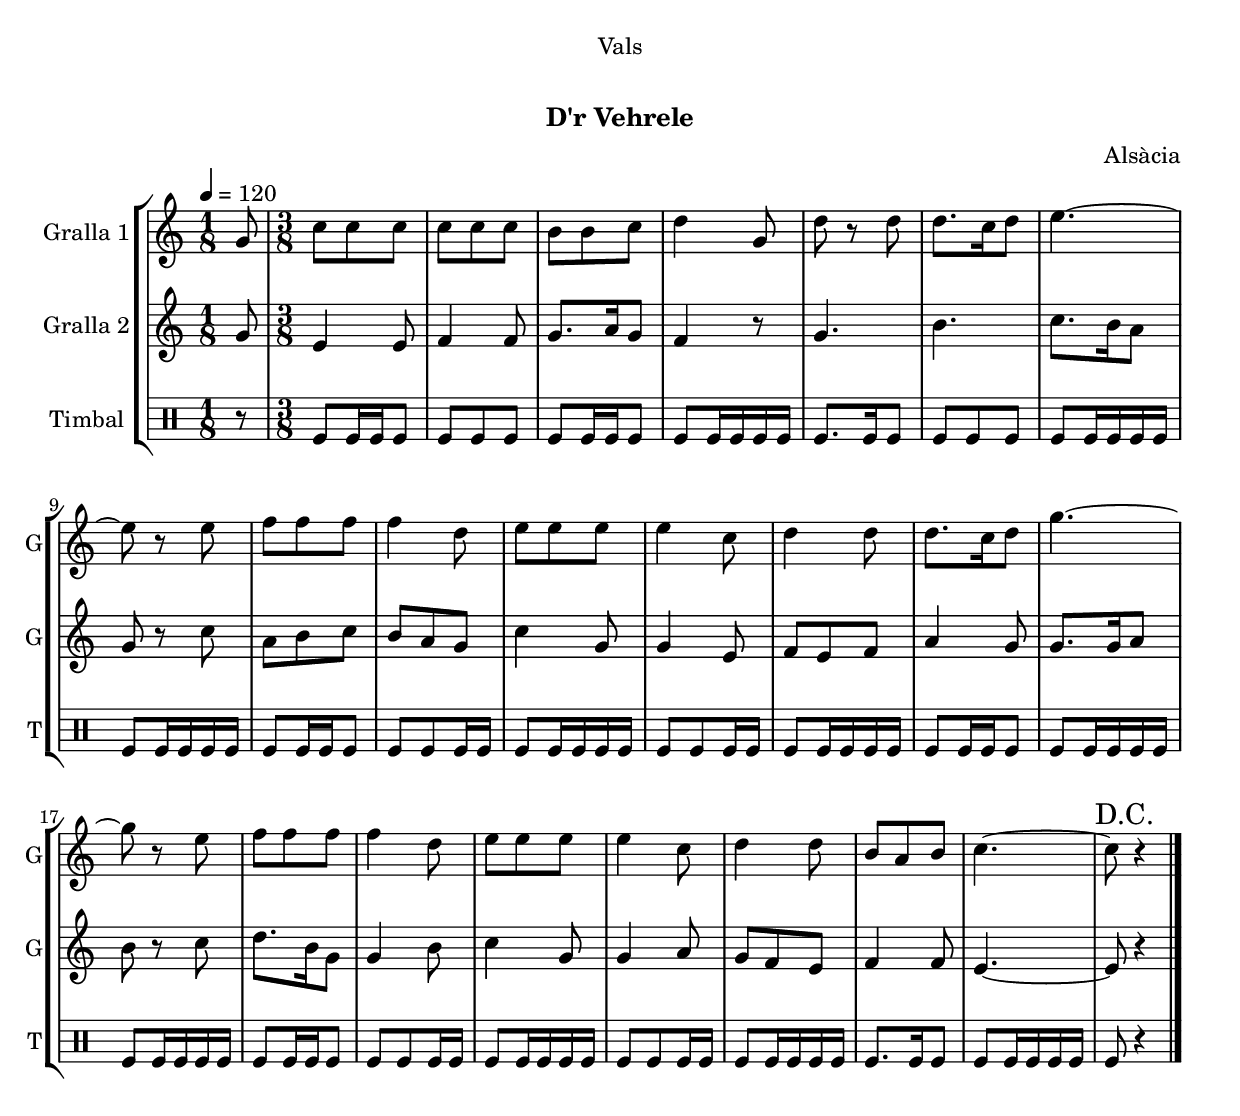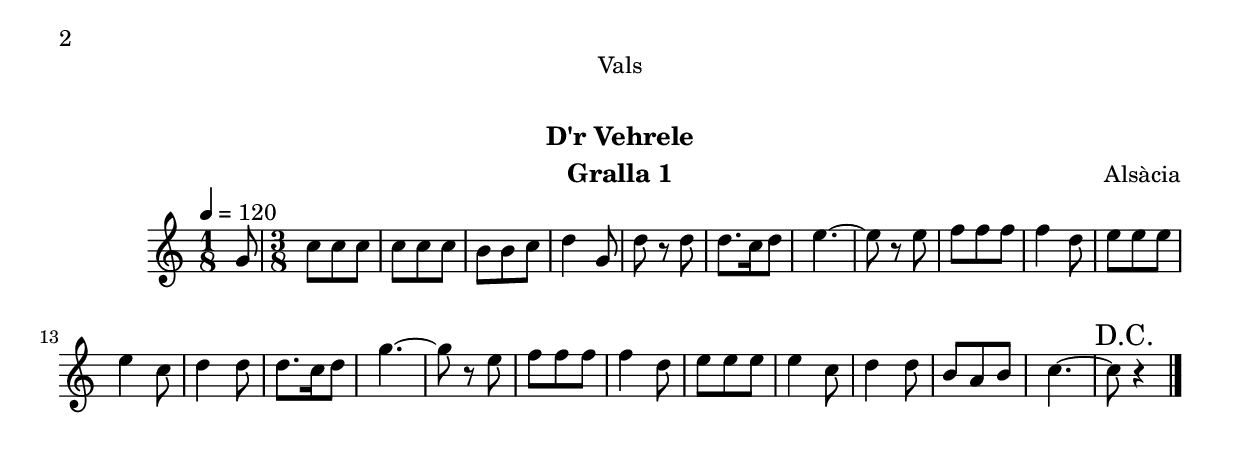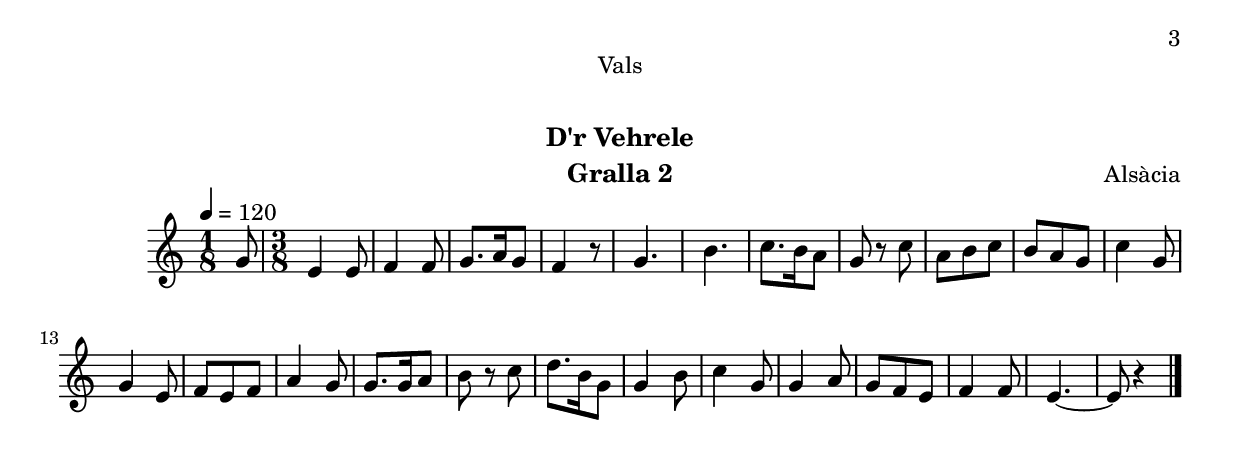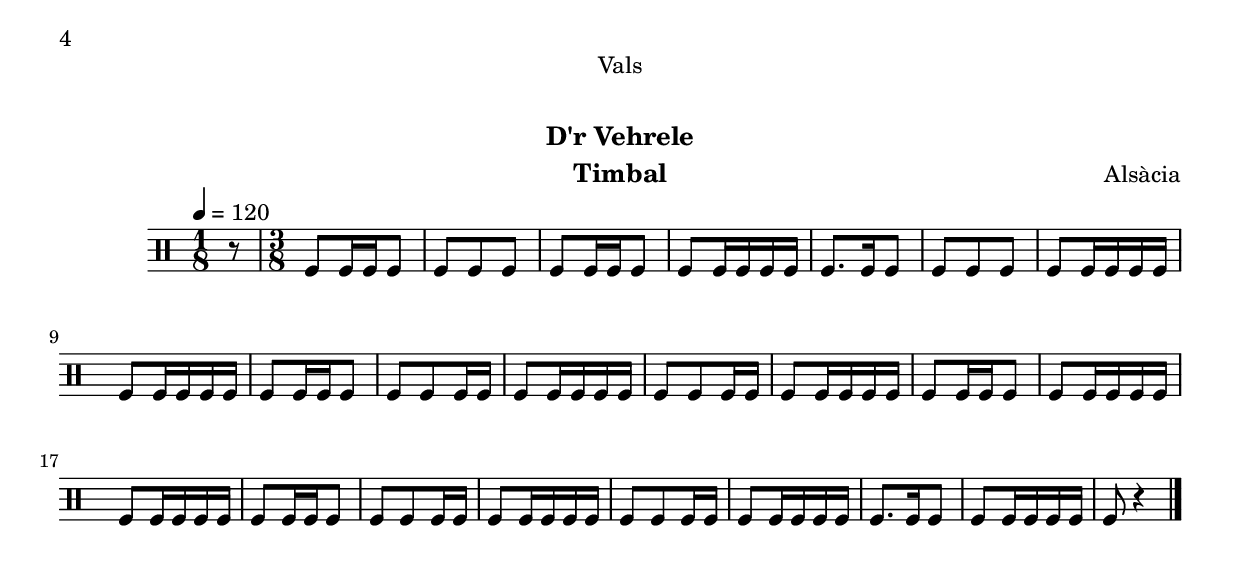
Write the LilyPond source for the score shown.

\version "2.16.0"

\header {
  dedication="Vals"
  title="  "
  subtitle="D'r Vehrele"
  subsubtitle=""
  poet=""
  meter=""
  piece=""
  composer="Alsàcia"
  arranger=""
  opus=""
  instrument=""
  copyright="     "
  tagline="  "
}

liniaroAa =
\relative g'
{
  \tempo 4=120
  \clef treble
  \key c \major
  \time 1/8
  g8  |
  \time 3/8   c8 c c  |
  c8 c c  |
  b8 b c  |
  %05
  d4 g,8  |
  d'8 r d  |
  d8. c16 d8  |
  e4. ~  |
  e8 r e  |
  %10
  f8 f f  |
  f4 d8  |
  e8 e e  |
  e4 c8  |
  d4 d8  |
  %15
  d8. c16 d8  |
  g4. ~  |
  g8 r e  |
  f8 f f  |
  f4 d8  |
  %20
  e8 e e  |
  e4 c8  |
  d4 d8  |
  b8 a b  |
  c4. ~  |
  %25
  \mark "D.C." c8 r4  \bar "|."
}

liniaroAb =
\relative g'
{
  \tempo 4=120
  \clef treble
  \key c \major
  \time 1/8
  g8  |
  \time 3/8   e4 e8  |
  f4 f8  |
  g8. a16 g8  |
  %05
  f4 r8  |
  g4.  |
  b4.  |
  c8. b16 a8  |
  g8 r c  |
  %10
  a8 b c  |
  b8 a g  |
  c4 g8  |
  g4 e8  |
  f8 e f  |
  %15
  a4 g8  |
  g8. g16 a8  |
  b8 r c  |
  d8. b16 g8  |
  g4 b8  |
  %20
  c4 g8  |
  g4 a8  |
  g8 f e  |
  f4 f8  |
  e4. ~  |
  %25
  e8 r4  \bar "|."
}

liniaroAc =
\drummode
{
  \tempo 4=120
  \time 1/8
  r8  |
  \time 3/8   tomfl8 tomfl16 tomfl tomfl8  |
  tomfl8 tomfl tomfl  |
  tomfl8 tomfl16 tomfl tomfl8  |
  %05
  tomfl8 tomfl16 tomfl tomfl tomfl  |
  tomfl8. tomfl16 tomfl8  |
  tomfl8 tomfl tomfl  |
  tomfl8 tomfl16 tomfl tomfl tomfl  |
  tomfl8 tomfl16 tomfl tomfl tomfl  |
  %10
  tomfl8 tomfl16 tomfl tomfl8  |
  tomfl8 tomfl tomfl16 tomfl  |
  tomfl8 tomfl16 tomfl tomfl tomfl  |
  tomfl8 tomfl tomfl16 tomfl  |
  tomfl8 tomfl16 tomfl tomfl tomfl  |
  %15
  tomfl8 tomfl16 tomfl tomfl8  |
  tomfl8 tomfl16 tomfl tomfl tomfl  |
  tomfl8 tomfl16 tomfl tomfl tomfl  |
  tomfl8 tomfl16 tomfl tomfl8  |
  tomfl8 tomfl tomfl16 tomfl  |
  %20
  tomfl8 tomfl16 tomfl tomfl tomfl  |
  tomfl8 tomfl tomfl16 tomfl  |
  tomfl8 tomfl16 tomfl tomfl tomfl  |
  tomfl8. tomfl16 tomfl8  |
  tomfl8 tomfl16 tomfl tomfl tomfl  |
  %25
  tomfl8 r4  \bar "|."
}

\bookpart {
  \score {
    \new StaffGroup {
      \override Score.RehearsalMark #'self-alignment-X = #LEFT
      <<
        \new Staff \with {instrumentName = #"Gralla 1" shortInstrumentName = #"G"} \liniaroAa
        \new Staff \with {instrumentName = #"Gralla 2" shortInstrumentName = #"G"} \liniaroAb
        \new DrumStaff \with {instrumentName = #"Timbal" shortInstrumentName = #"T"} \liniaroAc
      >>
    }
    \layout {}
  }\score { \unfoldRepeats
    \new StaffGroup {
      \override Score.RehearsalMark #'self-alignment-X = #LEFT
      <<
        \new Staff \with {instrumentName = #"Gralla 1" shortInstrumentName = #"G"} \liniaroAa
        \new Staff \with {instrumentName = #"Gralla 2" shortInstrumentName = #"G"} \liniaroAb
        \new DrumStaff \with {instrumentName = #"Timbal" shortInstrumentName = #"T"} \liniaroAc
      >>
    }
    \midi {}
  }
}

\bookpart {
  \header {instrument="Gralla 1"}
  \score {
    \new StaffGroup {
      \override Score.RehearsalMark #'self-alignment-X = #LEFT
      <<
        \new Staff \liniaroAa
      >>
    }
    \layout {}
  }\score { \unfoldRepeats
    \new StaffGroup {
      \override Score.RehearsalMark #'self-alignment-X = #LEFT
      <<
        \new Staff \liniaroAa
      >>
    }
    \midi {}
  }
}

\bookpart {
  \header {instrument="Gralla 2"}
  \score {
    \new StaffGroup {
      \override Score.RehearsalMark #'self-alignment-X = #LEFT
      <<
        \new Staff \liniaroAb
      >>
    }
    \layout {}
  }\score { \unfoldRepeats
    \new StaffGroup {
      \override Score.RehearsalMark #'self-alignment-X = #LEFT
      <<
        \new Staff \liniaroAb
      >>
    }
    \midi {}
  }
}

\bookpart {
  \header {instrument="Timbal"}
  \score {
    \new StaffGroup {
      \override Score.RehearsalMark #'self-alignment-X = #LEFT
      <<
        \new DrumStaff \liniaroAc
      >>
    }
    \layout {}
  }\score { \unfoldRepeats
    \new StaffGroup {
      \override Score.RehearsalMark #'self-alignment-X = #LEFT
      <<
        \new DrumStaff \liniaroAc
      >>
    }
    \midi {}
  }
}

